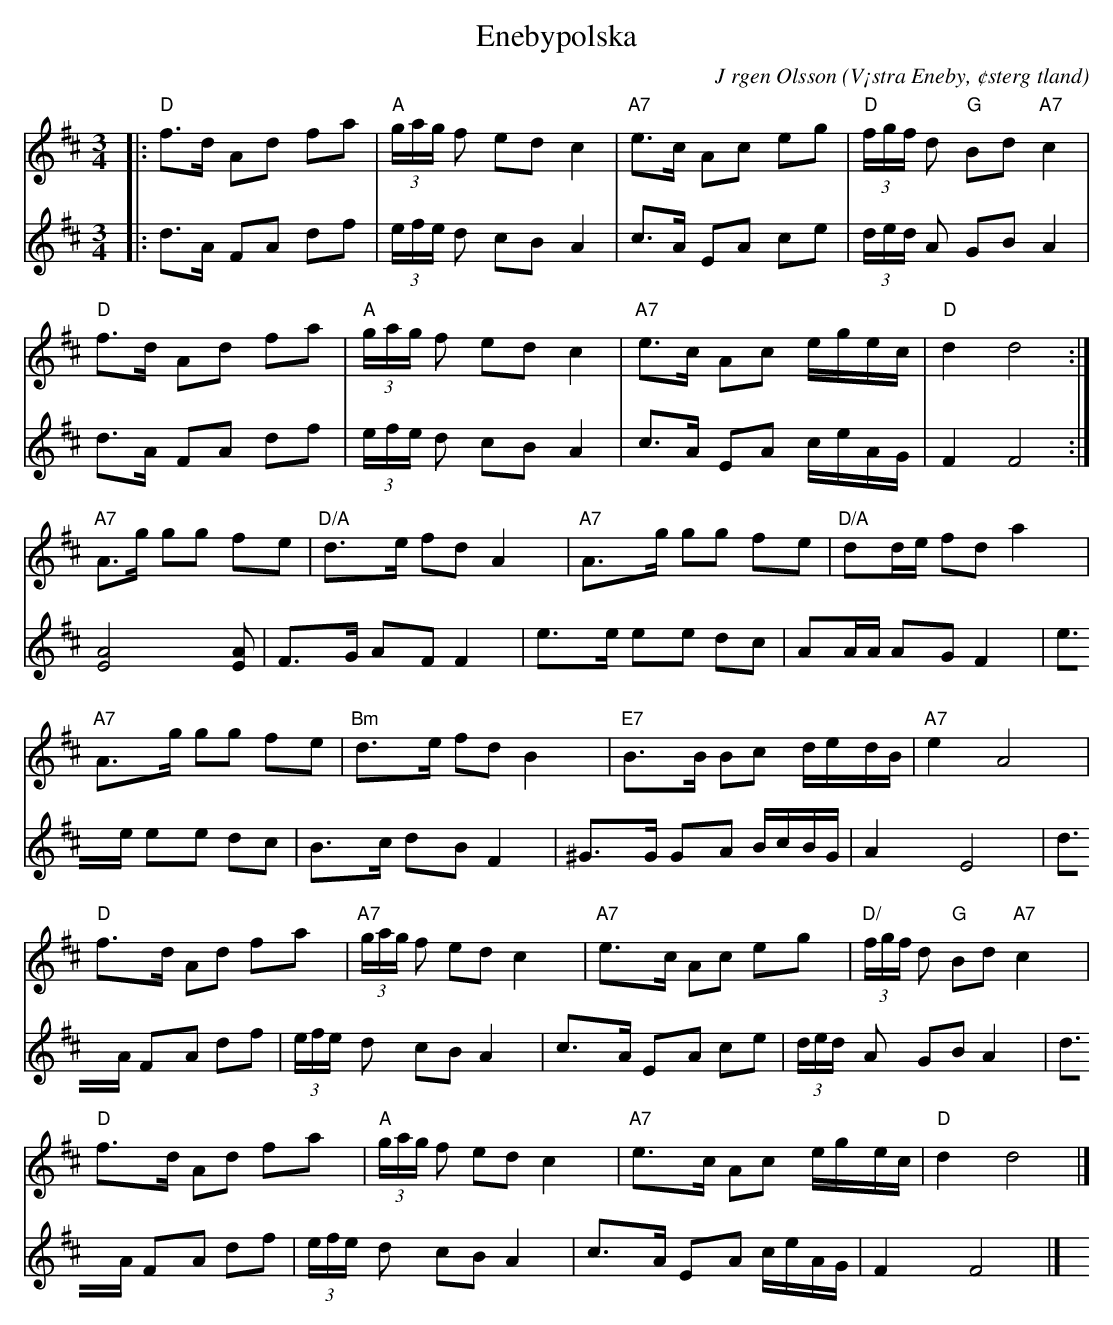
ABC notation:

X:1
T:Enebypolska
C:J rgen Olsson
O:V¡stra Eneby, ¢sterg tland
M:3/4
L:1/8
K:D
V:1
|:"D"f>d Ad fa|"A"(3g/a/g/ f ed c2|"A7"e>c Ac eg|"D"(3f/g/f/ d "G"Bd "A7"c2|
"D"f>d Ad fa|"A"(3g/a/g/ f ed c2|"A7"e>c Ac e/g/e/c/|"D"d2 d4:|
"A7"A>g gg fe|"D/A"d>e fd A2|"A7"A>g gg fe|"D/A" dd/e/ fd a2|
"A7"A>g gg fe|"Bm"d>e fd B2|"E7"B>B Bc d/e/d/B/|"A7" e2 A4|
"D"f>d Ad fa|"A7"(3g/a/g/ f ed c2|"A7"e>c Ac eg|"D/"(3f/g/f/ d "G"Bd "A7"c2|
"D"f>d Ad fa|"A"(3g/a/g/ f ed c2|"A7"e>c Ac e/g/e/c/|"D"d2 d4 |]
V:2
|:d>A FA df|(3e/f/e/ d cB A2|c>A EA ce|(3d/e/d/ A GB A2|
d>A FA df|(3e/f/e/ d cB A2|c>A EA c/e/A/G/|F2 F4:|
[AE]4 [AE]|F>G AF F2|e>e ee dc| AA/A/ AG F2|
e>e ee dc|B>c dB F2|^G>G GA B/c/B/G/| A2 E4|
d>A FA df|(3e/f/e/ d cB A2|c>A EA ce|(3d/e/d/ A GB A2|
d>A FA df|(3e/f/e/ d cB A2|c>A EA c/e/A/G/|F2 F4 |]
